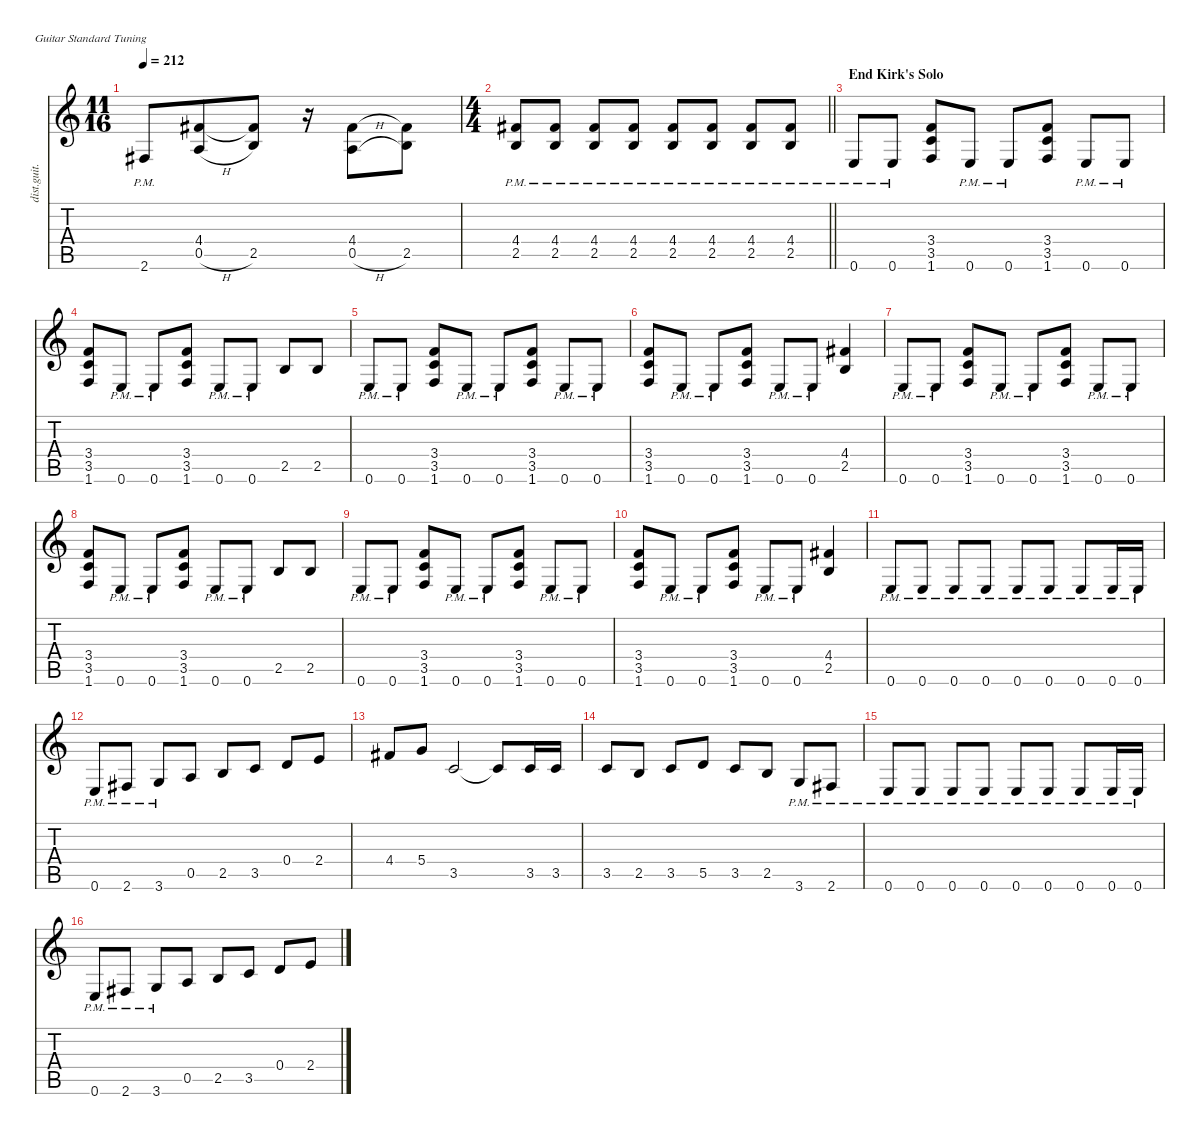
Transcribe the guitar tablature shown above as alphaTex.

\defaultSystemsLayout 4
\hideDynamics
\bracketExtendMode nobrackets
\track ("Kirk Hammett" "dist.guit.") {mute instrument distortionguitar}
\staff {score tabs}
\tuning (E4 B3 G3 D3 A2 E2)
\ts (11 16)
\beaming (8 3 2)
\tempo 212
\clef g2
\ks c
2.6{pm acc #}.8{dy fff beam Up} (4.4{acc #} 0.5{h}).8{beam Up} (4.4{t acc #} 2.5).8{dy f beam Up} r.16{beam Down} (4.4{acc #} 0.5{h}).8{dy fff beam Up} (4.4{t acc #} 2.5).8{dy f beam Up} |
\ts (4 4)
\beaming (8 2 2 2 2)
\barLineRight lightlight
(4.4{pm acc #} 2.5{pm}).8{beam Up} (4.4{pm acc #} 2.5{pm}).8{beam Up} (4.4{pm acc #} 2.5{pm}).8{beam Up} (4.4{pm acc #} 2.5{pm}).8{beam Up} (4.4{pm acc #} 2.5{pm}).8{beam Up} (4.4{pm acc #} 2.5{pm}).8{beam Up} (4.4{pm acc #} 2.5{pm}).8{beam Up} (4.4{pm acc #} 2.5{pm}).8{beam Up} |
\section ("" "End Kirk's Solo")
0.6{pm}.8{dy fff beam Up} 0.6{pm}.8{beam Up} (3.4 3.5 1.6).8{beam Up} 0.6{pm}.8{beam Up} 0.6{pm}.8{beam Up} (3.4 3.5 1.6).8{beam Up} 0.6{pm}.8{beam Up} 0.6{pm}.8{beam Up} |
(3.4 3.5 1.6).8{beam Up} 0.6{pm}.8{beam Up} 0.6{pm}.8{beam Up} (3.4 3.5 1.6).8{beam Up} 0.6{pm}.8{beam Up} 0.6{pm}.8{beam Up} 2.5.8{beam Up} 2.5.8{beam Up} |
0.6{pm}.8{beam Up} 0.6{pm}.8{beam Up} (3.4 3.5 1.6).8{beam Up} 0.6{pm}.8{beam Up} 0.6{pm}.8{beam Up} (3.4 3.5 1.6).8{beam Up} 0.6{pm}.8{beam Up} 0.6{pm}.8{beam Up} |
(3.4 3.5 1.6).8{beam Up} 0.6{pm}.8{beam Up} 0.6{pm}.8{beam Up} (3.4 3.5 1.6).8{beam Up} 0.6{pm}.8{beam Up} 0.6{pm}.8{beam Up} (4.4{acc #} 2.5).4{beam Up} |
0.6{pm}.8{beam Up} 0.6{pm}.8{beam Up} (3.4 3.5 1.6).8{beam Up} 0.6{pm}.8{beam Up} 0.6{pm}.8{beam Up} (3.4 3.5 1.6).8{beam Up} 0.6{pm}.8{beam Up} 0.6{pm}.8{beam Up} |
(3.4 3.5 1.6).8{beam Up} 0.6{pm}.8{beam Up} 0.6{pm}.8{beam Up} (3.4 3.5 1.6).8{beam Up} 0.6{pm}.8{beam Up} 0.6{pm}.8{beam Up} 2.5.8{beam Up} 2.5.8{beam Up} |
0.6{pm}.8{beam Up} 0.6{pm}.8{beam Up} (3.4 3.5 1.6).8{beam Up} 0.6{pm}.8{beam Up} 0.6{pm}.8{beam Up} (3.4 3.5 1.6).8{beam Up} 0.6{pm}.8{beam Up} 0.6{pm}.8{beam Up} |
(3.4 3.5 1.6).8{beam Up} 0.6{pm}.8{beam Up} 0.6{pm}.8{beam Up} (3.4 3.5 1.6).8{beam Up} 0.6{pm}.8{beam Up} 0.6{pm}.8{beam Up} (4.4{acc #} 2.5).4{beam Up} |
0.6{pm}.8{beam Up} 0.6{pm}.8{beam Up} 0.6{pm}.8{beam Up} 0.6{pm}.8{beam Up} 0.6{pm}.8{beam Up} 0.6{pm}.8{beam Up} 0.6{pm}.8{beam Up} 0.6{pm}.16{beam Up} 0.6{pm}.16{dy f beam Up} |
0.6{pm}.8{dy fff beam Up} 2.6{pm acc #}.8{beam Up} 3.6{pm}.8{beam Up} 0.5.8{beam Up} 2.5.8{beam Up} 3.5.8{beam Up} 0.4.8{beam Up} 2.4.8{beam Up} |
4.4{acc #}.8{beam Up} 5.4.8{beam Up} 3.5.2{beam Up} 3.5{t}.8{dy f beam Up} 3.5.16{dy fff beam Up} 3.5.16{beam Up} |
3.5.8{beam Up} 2.5.8{beam Up} 3.5.8{beam Up} 5.5.8{beam Up} 3.5.8{beam Up} 2.5.8{beam Up} 3.6{pm}.8{beam Up} 2.6{pm acc #}.8{beam Up} |
0.6{pm}.8{beam Up} 0.6{pm}.8{beam Up} 0.6{pm}.8{beam Up} 0.6{pm}.8{beam Up} 0.6{pm}.8{beam Up} 0.6{pm}.8{beam Up} 0.6{pm}.8{beam Up} 0.6{pm}.16{beam Up} 0.6{pm}.16{dy f beam Up} |
0.6{pm}.8{dy fff beam Up} 2.6{pm acc #}.8{beam Up} 3.6{pm}.8{beam Up} 0.5.8{beam Up} 2.5.8{beam Up} 3.5.8{beam Up} 0.4.8{beam Up} 2.4.8{beam Up}
